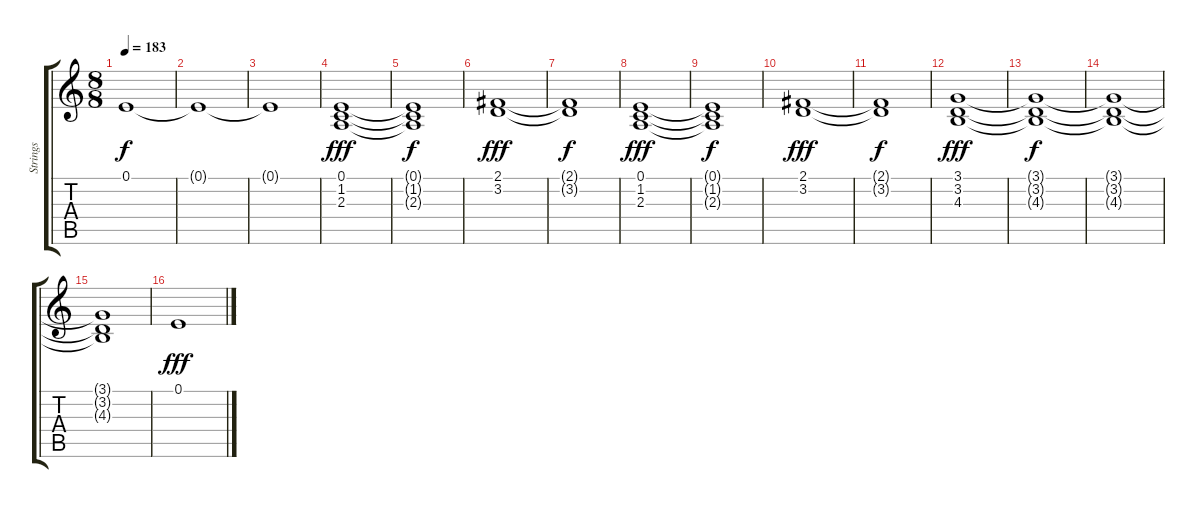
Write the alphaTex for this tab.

\track ("Strings" "Strings") {instrument stringensemble1}
\staff {score tabs}
\tuning (E4 B3 G3 D3 A2 E2) {hide}
\ts (8 8)
\tempo 183
\clef g2
\ks c
0.1{t}.1{dy f} |
0.1{t}.1 |
0.1{t}.1 |
(0.1 1.2 2.3).1{dy fff} |
(0.1{t} 1.2{t} 2.3{t}).1{dy f} |
(2.1 3.2).1{dy fff} |
(2.1{t} 3.2{t}).1{dy f} |
(0.1 1.2 2.3).1{dy fff} |
(0.1{t} 1.2{t} 2.3{t}).1{dy f} |
(2.1 3.2).1{dy fff} |
(2.1{t} 3.2{t}).1{dy f} |
(3.1 3.2 4.3).1{dy fff} |
(3.1{t} 3.2{t} 4.3{t}).1{dy f} |
(3.1{t} 3.2{t} 4.3{t}).1 |
(3.1{t} 3.2{t} 4.3{t}).1 |
0.1.1{dy fff}
